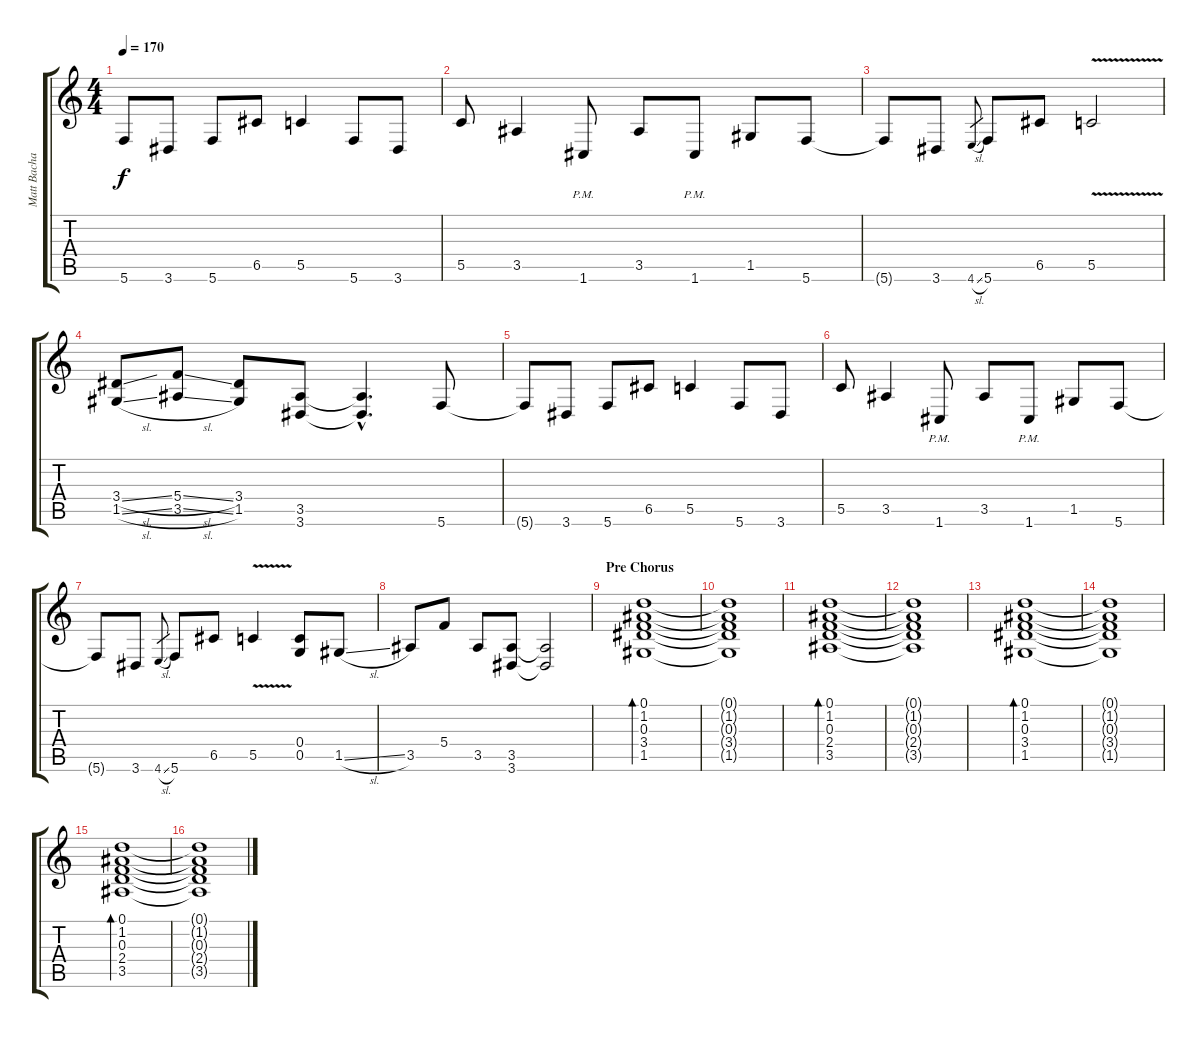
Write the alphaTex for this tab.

\track ("Matt Bachand" "Matt Bacha") {instrument distortionguitar}
\staff {score tabs}
\tuning (D4 A3 F3 C3 G2 C2) {hide}
\ts (4 4)
\tempo 170
\clef g2
\ks c
5.6{t}.8{dy f} 3.6.8 5.6.8 6.5.8 5.5.4 5.6.8 3.6.8 |
5.5.8 3.5.4 1.6{pm}.8 3.5.8 1.6{pm}.8 1.5.8 5.6.8 |
5.6{t}.8 3.6.8 4.6{sl}.8{gr} 5.6.8 6.5.8 5.5{v}.2 |
(3.4{sl} 1.5{sl}).8 (5.4{sl} 3.5{sl}).8 (3.4 1.5).8 (3.5 3.6).8 (3.5{hac t} 3.6{hac t}).4{d} 5.6.8 |
5.6{t}.8 3.6.8 5.6.8 6.5.8 5.5.4 5.6.8 3.6.8 |
5.5.8 3.5.4 1.6{pm}.8 3.5.8 1.6{pm}.8 1.5.8 5.6.8 |
5.6{t}.8 3.6.8 4.6{sl}.8{gr} 5.6.8 6.5.8 5.5{v}.4{instrument guitarharmonics} (0.4 0.5).8{instrument distortionguitar} 1.5{sl}.8 |
3.5.8 5.4.8 3.5.8 (3.5 3.6).8 (3.5{t} 3.6{t}).2 |
\section ("" "Pre Chorus")
(0.1 1.2 0.3 3.4 1.5).1{bd 480 instrument acousticguitarsteel} |
(0.1{t} 1.2{t} 0.3{t} 3.4{t} 1.5{t}).1 |
(0.1 1.2 0.3 2.4 3.5).1{bd 480} |
(0.1{t} 1.2{t} 0.3{t} 2.4{t} 3.5{t}).1 |
(0.1 1.2 0.3 3.4 1.5).1{bd 480} |
(0.1{t} 1.2{t} 0.3{t} 3.4{t} 1.5{t}).1 |
(0.1 1.2 0.3 2.4 3.5).1{bd 480} |
(0.1{t} 1.2{t} 0.3{t} 2.4{t} 3.5{t}).1
